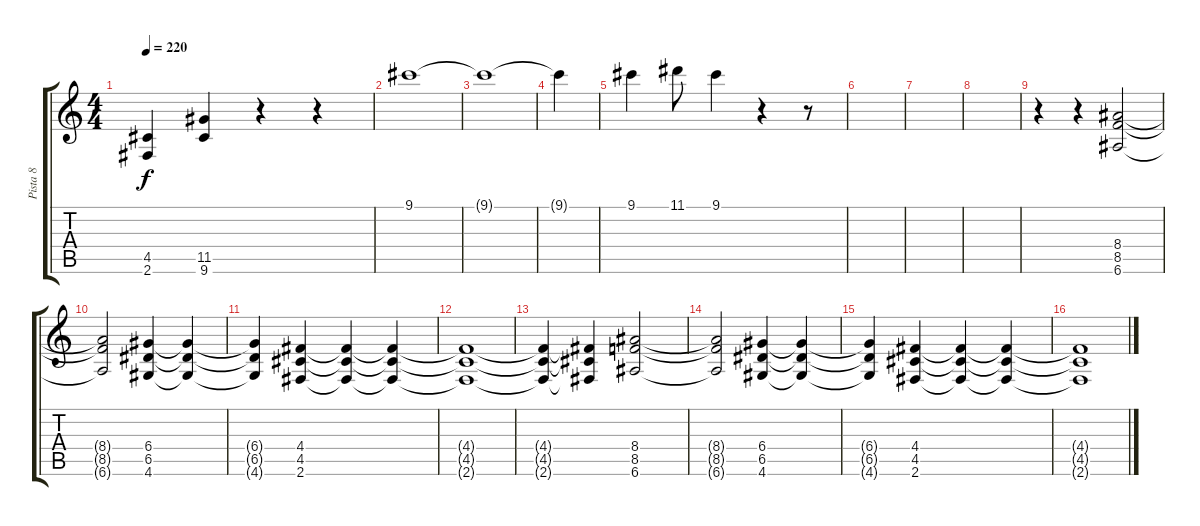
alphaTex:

\track ("Pista 8" "Pista 8") {instrument overdrivenguitar}
\staff {score tabs}
\tuning (E4 B3 G3 D3 A2 E2) {hide}
\ts (4 4)
\tempo 220
\clef g2
\ks c
(4.5 2.6).4{dy f} (11.5 9.6).4 r.4 r.4 |
9.1.1 |
9.1{t}.1 |
9.1{t}.4 |
9.1.4{volume 16 balance 15 instrument overdrivenguitar} 11.1.8 9.1.4 r.4 r.8 |
|
|
|
r.4 r.4 (8.4 8.5 6.6).2{volume 16 balance 6 instrument overdrivenguitar} |
(8.4{t} 8.5{t} 6.6{t}).2 (6.4 6.5 4.6).4 (6.4{t} 6.5{t} 4.6{t}).4 |
(6.4{t} 6.5{t} 4.6{t}).4 (4.4 4.5 2.6).4 (4.4{t} 4.5{t} 2.6{t}).4 (4.4{t} 4.5{t} 2.6{t}).4 |
(4.4{t} 4.5{t} 2.6{t}).1 |
(4.4{t} 4.5{t} 2.6{t}).4 (4.4{t} 4.5{t} 2.6{t}).4 (8.4 8.5 6.6).2{volume 16 balance 6 instrument overdrivenguitar} |
(8.4{t} 8.5{t} 6.6{t}).2 (6.4 6.5 4.6).4 (6.4{t} 6.5{t} 4.6{t}).4 |
(6.4{t} 6.5{t} 4.6{t}).4 (4.4 4.5 2.6).4 (4.4{t} 4.5{t} 2.6{t}).4 (4.4{t} 4.5{t} 2.6{t}).4 |
(4.4{t} 4.5{t} 2.6{t}).1
